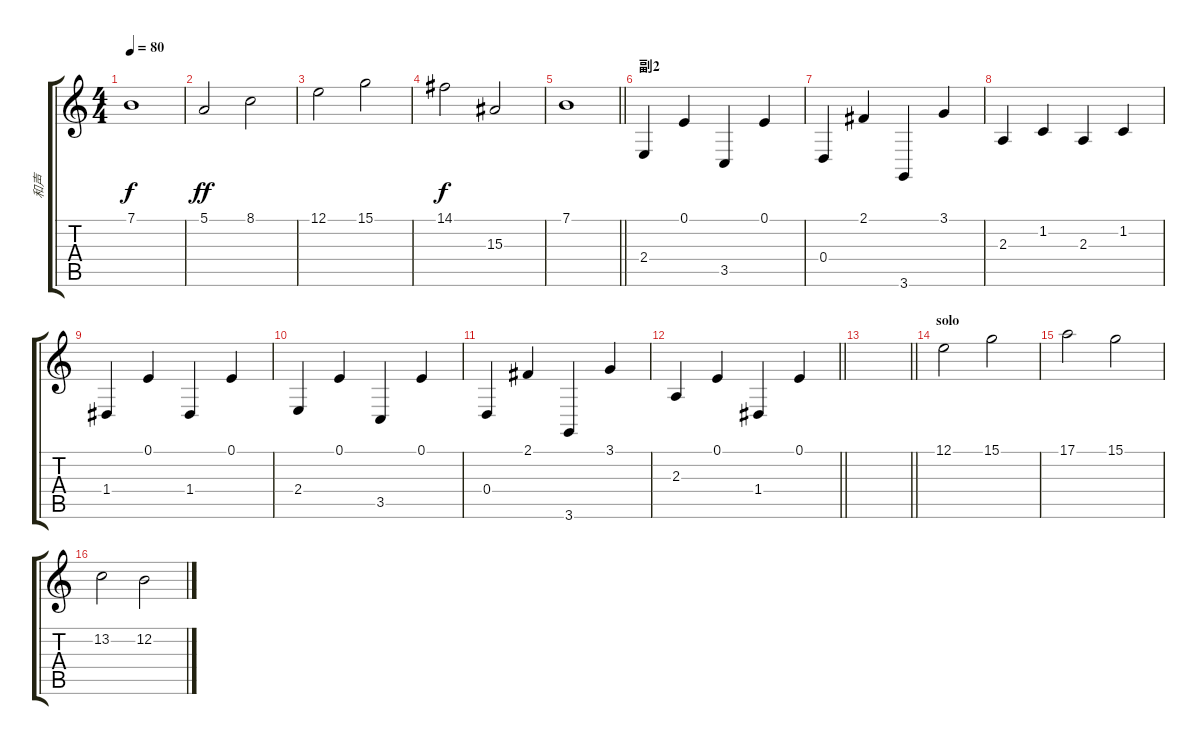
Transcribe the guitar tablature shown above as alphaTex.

\track ("和声" "和声") {instrument stringensemble2}
\staff {score tabs}
\tuning (E4 B3 G3 D3 A2 E2) {hide}
\ts (4 4)
\tempo 80
\clef g2
\ks c
7.1.1{dy f} |
5.1.2{dy ff} 8.1.2 |
12.1.2 15.1.2 |
14.1.2{dy f} 15.3.2 |
\barLineRight lightlight
7.1.1 |
\section ("" "副2")
2.4.4 0.1.4 3.5.4 0.1.4 |
0.4.4 2.1.4 3.6.4 3.1.4 |
2.3.4 1.2.4 2.3.4 1.2.4 |
1.4.4 0.1.4 1.4.4 0.1.4 |
2.4.4 0.1.4 3.5.4 0.1.4 |
0.4.4 2.1.4 3.6.4 3.1.4 |
\barLineRight lightlight
2.3.4 0.1.4 1.4.4 0.1.4 |
\barLineRight lightlight
|
\section ("" "solo")
12.1.2 15.1.2 |
17.1.2 15.1.2 |
13.2.2 12.2.2
